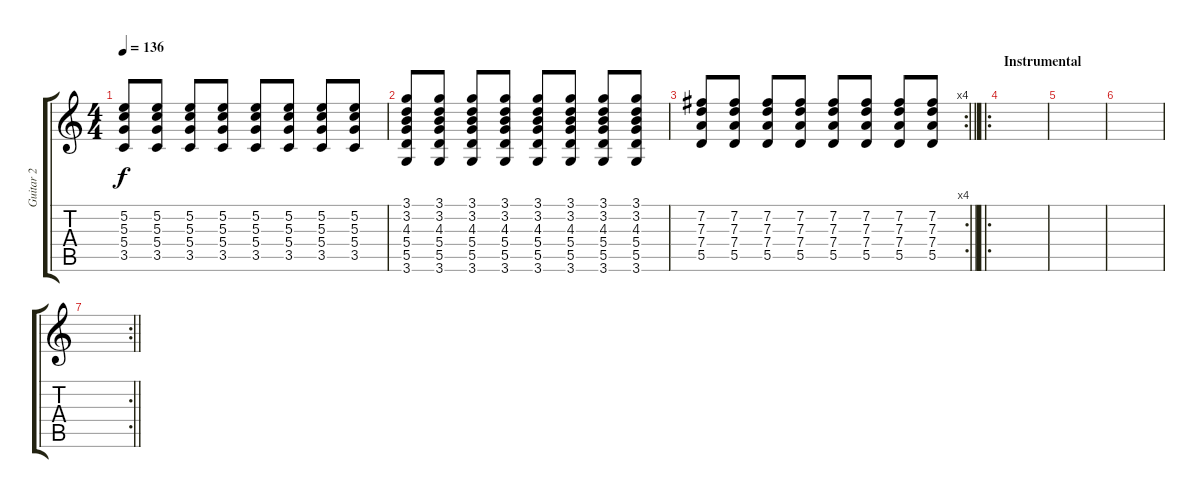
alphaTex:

\track ("Guitar 2" "Guitar 2") {instrument electricguitarjazz}
\staff {score tabs}
\tuning (E4 B3 G3 D3 A2 E2) {hide}
\ts (4 4)
\tempo 136
\clef g2
\ks c
(5.2 5.3 5.4 3.5).8{dy f} (5.2 5.3 5.4 3.5).8 (5.2 5.3 5.4 3.5).8 (5.2 5.3 5.4 3.5).8 (5.2 5.3 5.4 3.5).8 (5.2 5.3 5.4 3.5).8 (5.2 5.3 5.4 3.5).8 (5.2 5.3 5.4 3.5).8 |
(3.1 3.2 4.3 5.4 5.5 3.6).8 (3.1 3.2 4.3 5.4 5.5 3.6).8 (3.1 3.2 4.3 5.4 5.5 3.6).8 (3.1 3.2 4.3 5.4 5.5 3.6).8 (3.1 3.2 4.3 5.4 5.5 3.6).8 (3.1 3.2 4.3 5.4 5.5 3.6).8 (3.1 3.2 4.3 5.4 5.5 3.6).8 (3.1 3.2 4.3 5.4 5.5 3.6).8 |
\rc 4
\barLineRight lightlight
(7.2 7.3 7.4 5.5).8 (7.2 7.3 7.4 5.5).8 (7.2 7.3 7.4 5.5).8 (7.2 7.3 7.4 5.5).8 (7.2 7.3 7.4 5.5).8 (7.2 7.3 7.4 5.5).8 (7.2 7.3 7.4 5.5).8 (7.2 7.3 7.4 5.5).8 |
\ro
\section ("" "Instrumental")
|
|
|
\rc 2
\barLineRight lightlight
